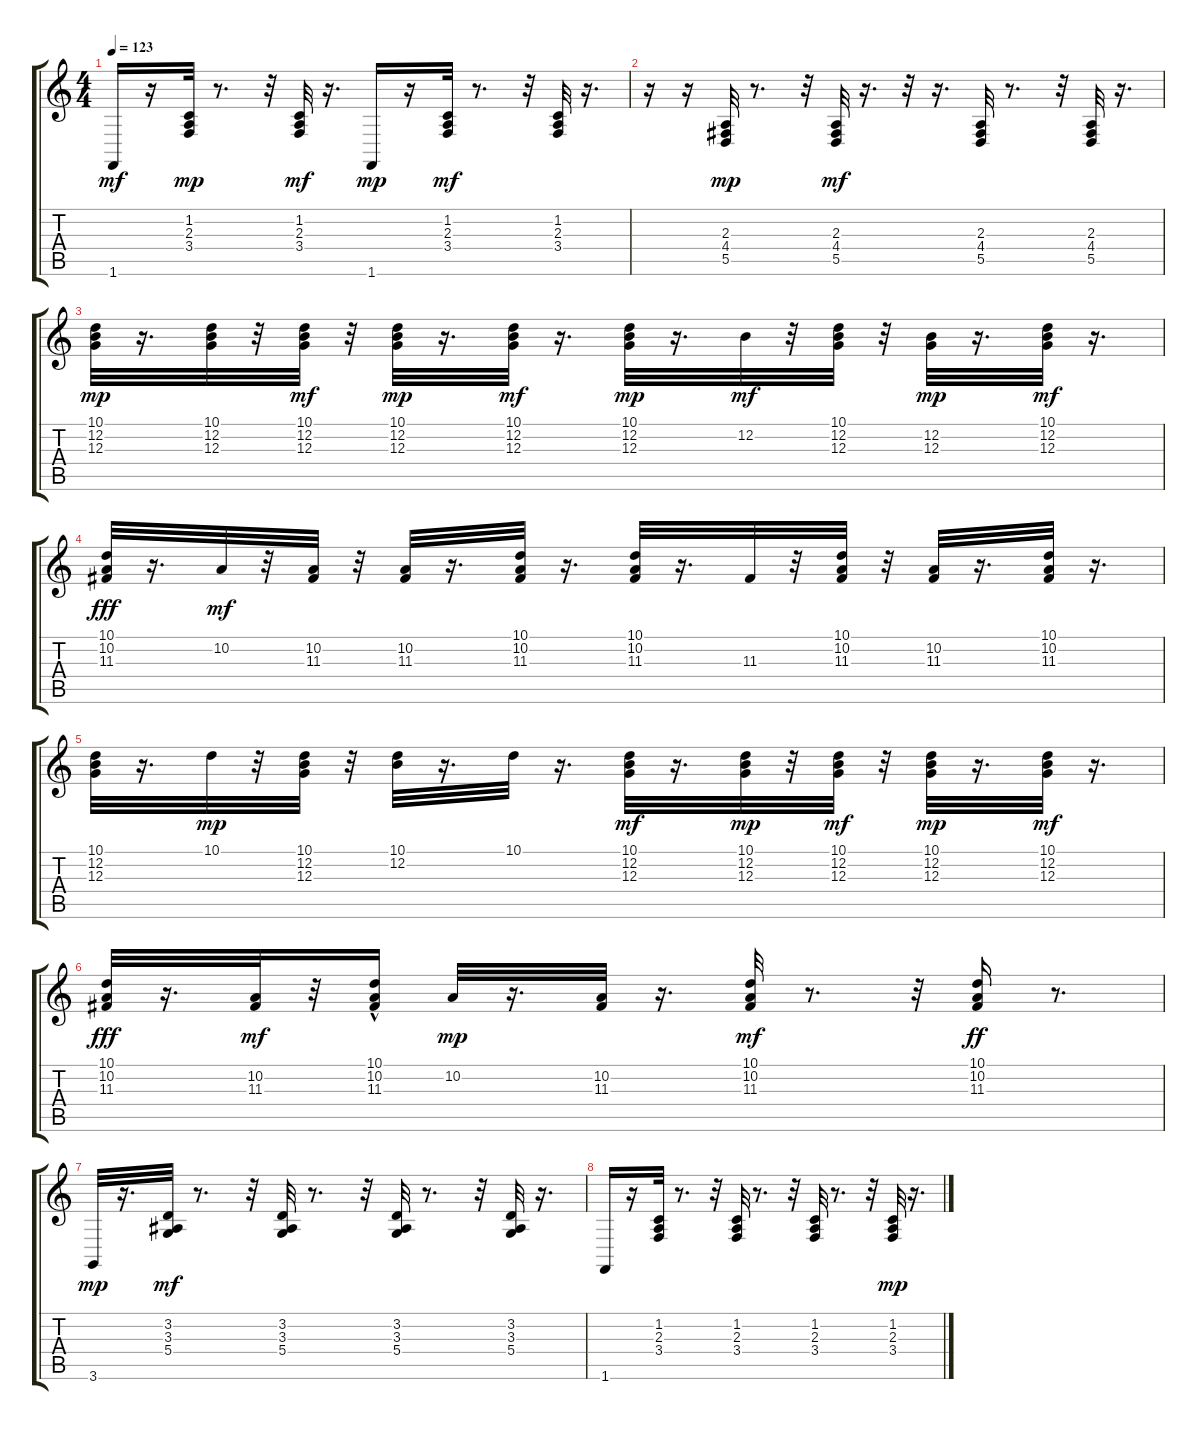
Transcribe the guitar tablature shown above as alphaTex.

\track "" {instrument cello}
\staff {score tabs}
\tuning (E4 B3 G3 D3 A2 E2) {hide}
\ts (4 4)
\tempo 123
\clef g2
\ks c
1.6.16{dy mf} r.16 (1.2 2.3 3.4).32{dy mp} r.8{d} r.32 (1.2 2.3 3.4).32{dy mf} r.16{d} 1.6.16{dy mp} r.16 (1.2 2.3 3.4).32{dy mf} r.8{d} r.32 (1.2 2.3 3.4).32 r.16{d} |
r.16 r.16 (2.3 4.4 5.5).32{dy mp} r.8{d} r.32 (2.3 4.4 5.5).32{dy mf} r.16{d} r.32 r.16{d} (2.3 4.4 5.5).32 r.8{d} r.32 (2.3 4.4 5.5).32 r.16{d} |
(10.1 12.2 12.3).32{dy mp} r.16{d} (10.1 12.2 12.3).32 r.32 (10.1 12.2 12.3).32{dy mf} r.32 (10.1 12.2 12.3).32{dy mp} r.16{d} (10.1 12.2 12.3).32{dy mf} r.16{d} (10.1 12.2 12.3).32{dy mp} r.16{d} 12.2.32{dy mf} r.32 (10.1 12.2 12.3).32 r.32 (12.2 12.3).32{dy mp} r.16{d} (10.1 12.2 12.3).32{dy mf} r.16{d} |
(10.1 10.2 11.3).32{dy fff} r.16{d} 10.2.32{dy mf} r.32 (10.2 11.3).32 r.32 (10.2 11.3).32 r.16{d} (10.1 10.2 11.3).32 r.16{d} (10.1 10.2 11.3).32 r.16{d} 11.3.32 r.32 (10.1 10.2 11.3).32 r.32 (10.2 11.3).32 r.16{d} (10.1 10.2 11.3).32 r.16{d} |
(10.1 12.2 12.3).32 r.16{d} 10.1.32{dy mp} r.32 (10.1 12.2 12.3).32 r.32 (10.1 12.2).32 r.16{d} 10.1.32 r.16{d} (10.1 12.2 12.3).32{dy mf} r.16{d} (10.1 12.2 12.3).32{dy mp} r.32 (10.1 12.2 12.3).32{dy mf} r.32 (10.1 12.2 12.3).32{dy mp} r.16{d} (10.1 12.2 12.3).32{dy mf} r.16{d} |
(10.1 10.2 11.3).32{dy fff} r.16{d} (10.2 11.3).32{dy mf} r.32 (10.1 10.2 11.3{hac}).16 10.2.32{dy mp} r.16{d} (10.2 11.3).32 r.16{d} (10.1 10.2 11.3).32{dy mf} r.8{d} r.32 (10.1 10.2 11.3).16{dy ff} r.8{d} |
3.6.32{dy mp} r.16{d} (3.2 3.3 5.4).32{dy mf} r.8{d} r.32 (3.2 3.3 5.4).32 r.8{d} r.32 (3.2 3.3 5.4).32 r.8{d} r.32 (3.2 3.3 5.4).32 r.16{d} |
1.6.16 r.16 (1.2 2.3 3.4).32 r.8{d} r.32 (1.2 2.3 3.4).32 r.8{d} r.32 (1.2 2.3 3.4).32 r.8{d} r.32 (1.2 2.3 3.4).32{dy mp} r.16{d}
